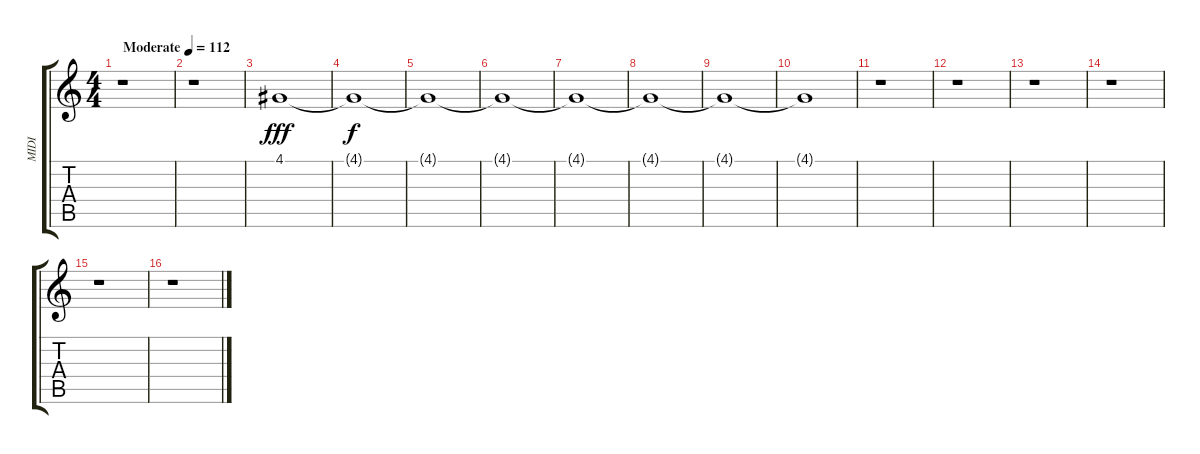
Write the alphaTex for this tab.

\track ("MIDI" "MIDI") {instrument voiceoohs}
\staff {score tabs}
\tuning (E4 B3 G3 D3 A2 E2) {hide}
\ts (4 4)
\tempo (112 "Moderate")
\clef g2
\ks c
r.1{dy fff instrument voiceoohs} |
r.1 |
4.1.1 |
4.1{t}.1{dy f} |
4.1{t}.1 |
4.1{t}.1 |
4.1{t}.1 |
4.1{t}.1 |
4.1{t}.1 |
4.1{t}.1 |
r.1 |
r.1 |
r.1 |
r.1 |
r.1 |
r.1
